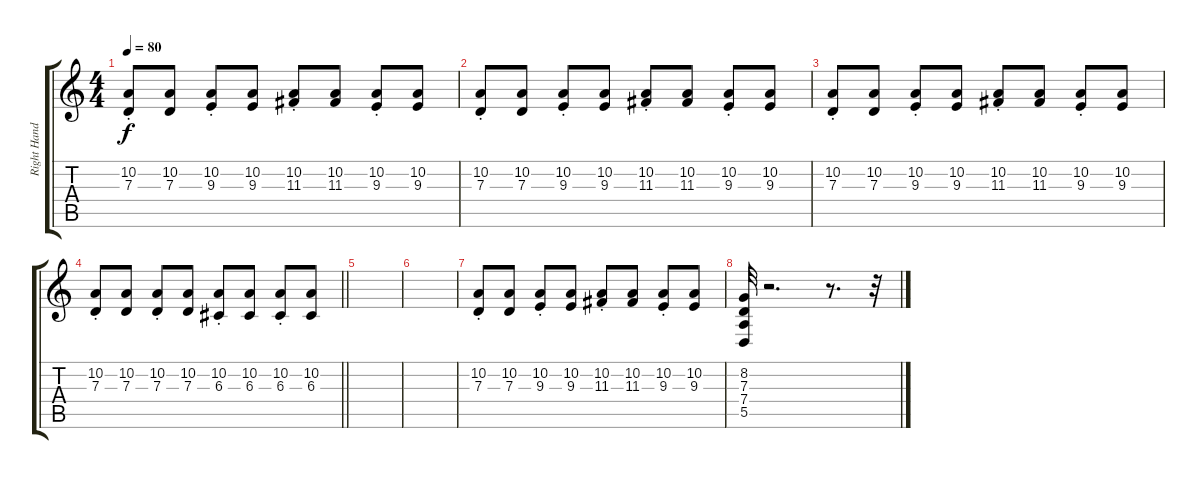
\track ("Right Hand Piano - Nick" "Right Hand") {instrument brightacousticpiano bank 98}
\staff {score tabs}
\tuning (E4 B3 G3 D3 A2 E2) {hide}
\ts (4 4)
\tempo 80
\clef g2
\ks c
(10.2{st} 7.3{st}).8{dy f} (10.2 7.3).8 (10.2{st} 9.3{st}).8 (10.2 9.3).8 (10.2{st} 11.3{st}).8 (10.2 11.3).8 (10.2{st} 9.3{st}).8 (10.2 9.3).8 |
(10.2{st} 7.3{st}).8 (10.2 7.3).8 (10.2{st} 9.3{st}).8 (10.2 9.3).8 (10.2{st} 11.3{st}).8 (10.2 11.3).8 (10.2{st} 9.3{st}).8 (10.2 9.3).8 |
(10.2{st} 7.3{st}).8 (10.2 7.3).8 (10.2{st} 9.3{st}).8 (10.2 9.3).8 (10.2{st} 11.3{st}).8 (10.2 11.3).8 (10.2{st} 9.3{st}).8 (10.2 9.3).8 |
\barLineRight lightlight
(10.2{st} 7.3{st}).8 (10.2 7.3).8 (10.2{st} 7.3{st}).8 (10.2 7.3).8 (10.2{st} 6.3{st}).8 (10.2 6.3).8 (10.2{st} 6.3{st}).8 (10.2 6.3).8 |
|
|
(10.2{st} 7.3{st}).8 (10.2 7.3).8 (10.2{st} 9.3{st}).8 (10.2 9.3).8 (10.2{st} 11.3{st}).8 (10.2 11.3).8 (10.2{st} 9.3{st}).8 (10.2 9.3).8 |
(8.2 7.3 7.4 5.5).32 r.2{d} r.8{d} r.32
